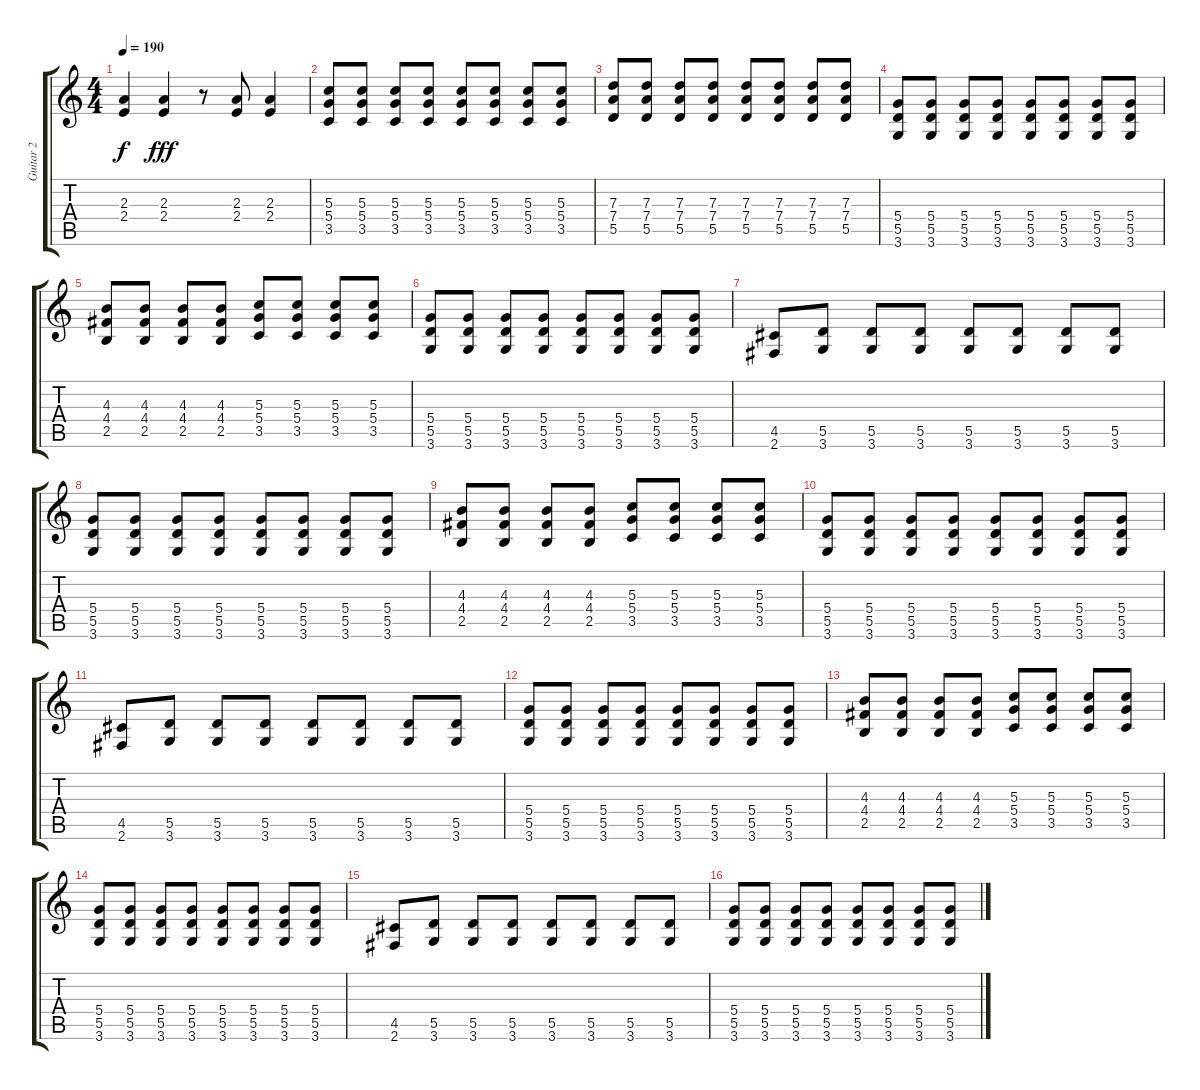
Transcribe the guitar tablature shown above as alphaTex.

\track ("Guitar 2" "Guitar 2") {instrument overdrivenguitar}
\staff {score tabs}
\tuning (E4 B3 G3 D3 A2 E2) {hide}
\ts (4 4)
\tempo 190
\clef g2
\ks c
(2.3 2.4).4{dy f} (2.3 2.4).4{dy fff} r.8 (2.3 2.4).8 (2.3 2.4).4 |
(5.3 5.4 3.5).8 (5.3 5.4 3.5).8 (5.3 5.4 3.5).8 (5.3 5.4 3.5).8 (5.3 5.4 3.5).8 (5.3 5.4 3.5).8 (5.3 5.4 3.5).8 (5.3 5.4 3.5).8 |
(7.3 7.4 5.5).8 (7.3 7.4 5.5).8 (7.3 7.4 5.5).8 (7.3 7.4 5.5).8 (7.3 7.4 5.5).8 (7.3 7.4 5.5).8 (7.3 7.4 5.5).8 (7.3 7.4 5.5).8 |
(5.4 5.5 3.6).8 (5.4 5.5 3.6).8 (5.4 5.5 3.6).8 (5.4 5.5 3.6).8 (5.4 5.5 3.6).8 (5.4 5.5 3.6).8 (5.4 5.5 3.6).8 (5.4 5.5 3.6).8 |
(4.3 4.4 2.5).8 (4.3 4.4 2.5).8 (4.3 4.4 2.5).8 (4.3 4.4 2.5).8 (5.3 5.4 3.5).8 (5.3 5.4 3.5).8 (5.3 5.4 3.5).8 (5.3 5.4 3.5).8 |
(5.4 5.5 3.6).8 (5.4 5.5 3.6).8 (5.4 5.5 3.6).8 (5.4 5.5 3.6).8 (5.4 5.5 3.6).8 (5.4 5.5 3.6).8 (5.4 5.5 3.6).8 (5.4 5.5 3.6).8 |
(4.5 2.6).8 (5.5 3.6).8 (5.5 3.6).8 (5.5 3.6).8 (5.5 3.6).8 (5.5 3.6).8 (5.5 3.6).8 (5.5 3.6).8 |
(5.4 5.5 3.6).8 (5.4 5.5 3.6).8 (5.4 5.5 3.6).8 (5.4 5.5 3.6).8 (5.4 5.5 3.6).8 (5.4 5.5 3.6).8 (5.4 5.5 3.6).8 (5.4 5.5 3.6).8 |
(4.3 4.4 2.5).8 (4.3 4.4 2.5).8 (4.3 4.4 2.5).8 (4.3 4.4 2.5).8 (5.3 5.4 3.5).8 (5.3 5.4 3.5).8 (5.3 5.4 3.5).8 (5.3 5.4 3.5).8 |
(5.4 5.5 3.6).8 (5.4 5.5 3.6).8 (5.4 5.5 3.6).8 (5.4 5.5 3.6).8 (5.4 5.5 3.6).8 (5.4 5.5 3.6).8 (5.4 5.5 3.6).8 (5.4 5.5 3.6).8 |
(4.5 2.6).8 (5.5 3.6).8 (5.5 3.6).8 (5.5 3.6).8 (5.5 3.6).8 (5.5 3.6).8 (5.5 3.6).8 (5.5 3.6).8 |
(5.4 5.5 3.6).8 (5.4 5.5 3.6).8 (5.4 5.5 3.6).8 (5.4 5.5 3.6).8 (5.4 5.5 3.6).8 (5.4 5.5 3.6).8 (5.4 5.5 3.6).8 (5.4 5.5 3.6).8 |
(4.3 4.4 2.5).8 (4.3 4.4 2.5).8 (4.3 4.4 2.5).8 (4.3 4.4 2.5).8 (5.3 5.4 3.5).8 (5.3 5.4 3.5).8 (5.3 5.4 3.5).8 (5.3 5.4 3.5).8 |
(5.4 5.5 3.6).8 (5.4 5.5 3.6).8 (5.4 5.5 3.6).8 (5.4 5.5 3.6).8 (5.4 5.5 3.6).8 (5.4 5.5 3.6).8 (5.4 5.5 3.6).8 (5.4 5.5 3.6).8 |
(4.5 2.6).8 (5.5 3.6).8 (5.5 3.6).8 (5.5 3.6).8 (5.5 3.6).8 (5.5 3.6).8 (5.5 3.6).8 (5.5 3.6).8 |
(5.4 5.5 3.6).8 (5.4 5.5 3.6).8 (5.4 5.5 3.6).8 (5.4 5.5 3.6).8 (5.4 5.5 3.6).8 (5.4 5.5 3.6).8 (5.4 5.5 3.6).8 (5.4 5.5 3.6).8
